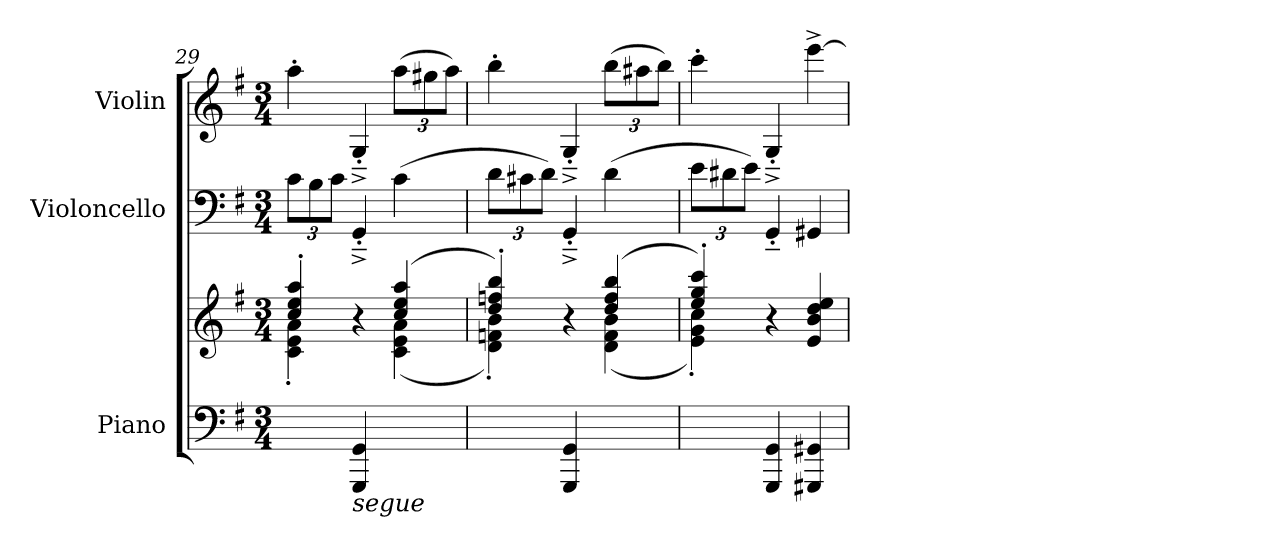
**kern	**kern	**kern	**kern
*part3	*part3	*part2	*part1
*staff4	*staff3	*staff2	*staff1
*I"Piano	*	*I"Violoncello	*I"Violin
*I'Pno.	*	*I'Vc.	*I'Vln.
*clefF4	*clefG2	*clefF4	*clefG2
*k[f#]	*k[f#]	*k[f#]	*k[f#]
*M3/4	*M3/4	*M3/4	*M3/4
=29	=29	=29	=29
*	*^	*	*
*	*	*	*Xbrackettup	*
4ryy	4cc/'> 4ee/'> 4aa/'>	4c\'< 4e\'< 4a\'<	12c\L	4aa'\
.	.	.	12B\	.
.	.	.	12c\J	.
!LO:TX:b:i:t=segue	!	!	!	!
4GGG/ 4GG/	4r	4ryy	4GG'~^/	4G'~^/
*	*	*	*	*Xbrackettup
4ryy	(>4cc/ 4ee/ 4aa/	(<4c\ 4e\ 4a\	(4c\	(12aa\L
.	.	.	.	12gg#X\
.	.	.	.	12aa\J)
=30	=30	=30	=30	=30
4ryy	4dd/'> 4ffn/'> 4bb/'>)	4d\'< 4fn\'< 4b\'<)	12d\L	4bb'\
.	.	.	12c#X\	.
.	.	.	12d\J)	.
4GGG/ 4GG/	4r	4ryy	4GG'~^/	4G'~^/
4ryy	(>4dd/ 4ff/ 4bb/	(<4d\ 4f\ 4b\	(4d\	(12bb\L
.	.	.	.	12aa#X\
.	.	.	.	12bb\J)
=31	=31	=31	=31	=31
4ryy	4ee/'> 4gg/'> 4ccc/'>)	4e\'< 4g\'< 4cc\'<)	12e\L	4ccc'\
.	.	.	12d#X\	.
.	.	.	12e\J)	.
4GGG/ 4GG/	4r	2ryy	4GG'~/	4G'~^/
4GGG#X/ 4GG#X/	4e/ 4b/ 4dd/ 4ee/	.	4GG#X/	[4eee^\
*	*v	*v	*	*
=	=	=	=
*-	*-	*-	*-
